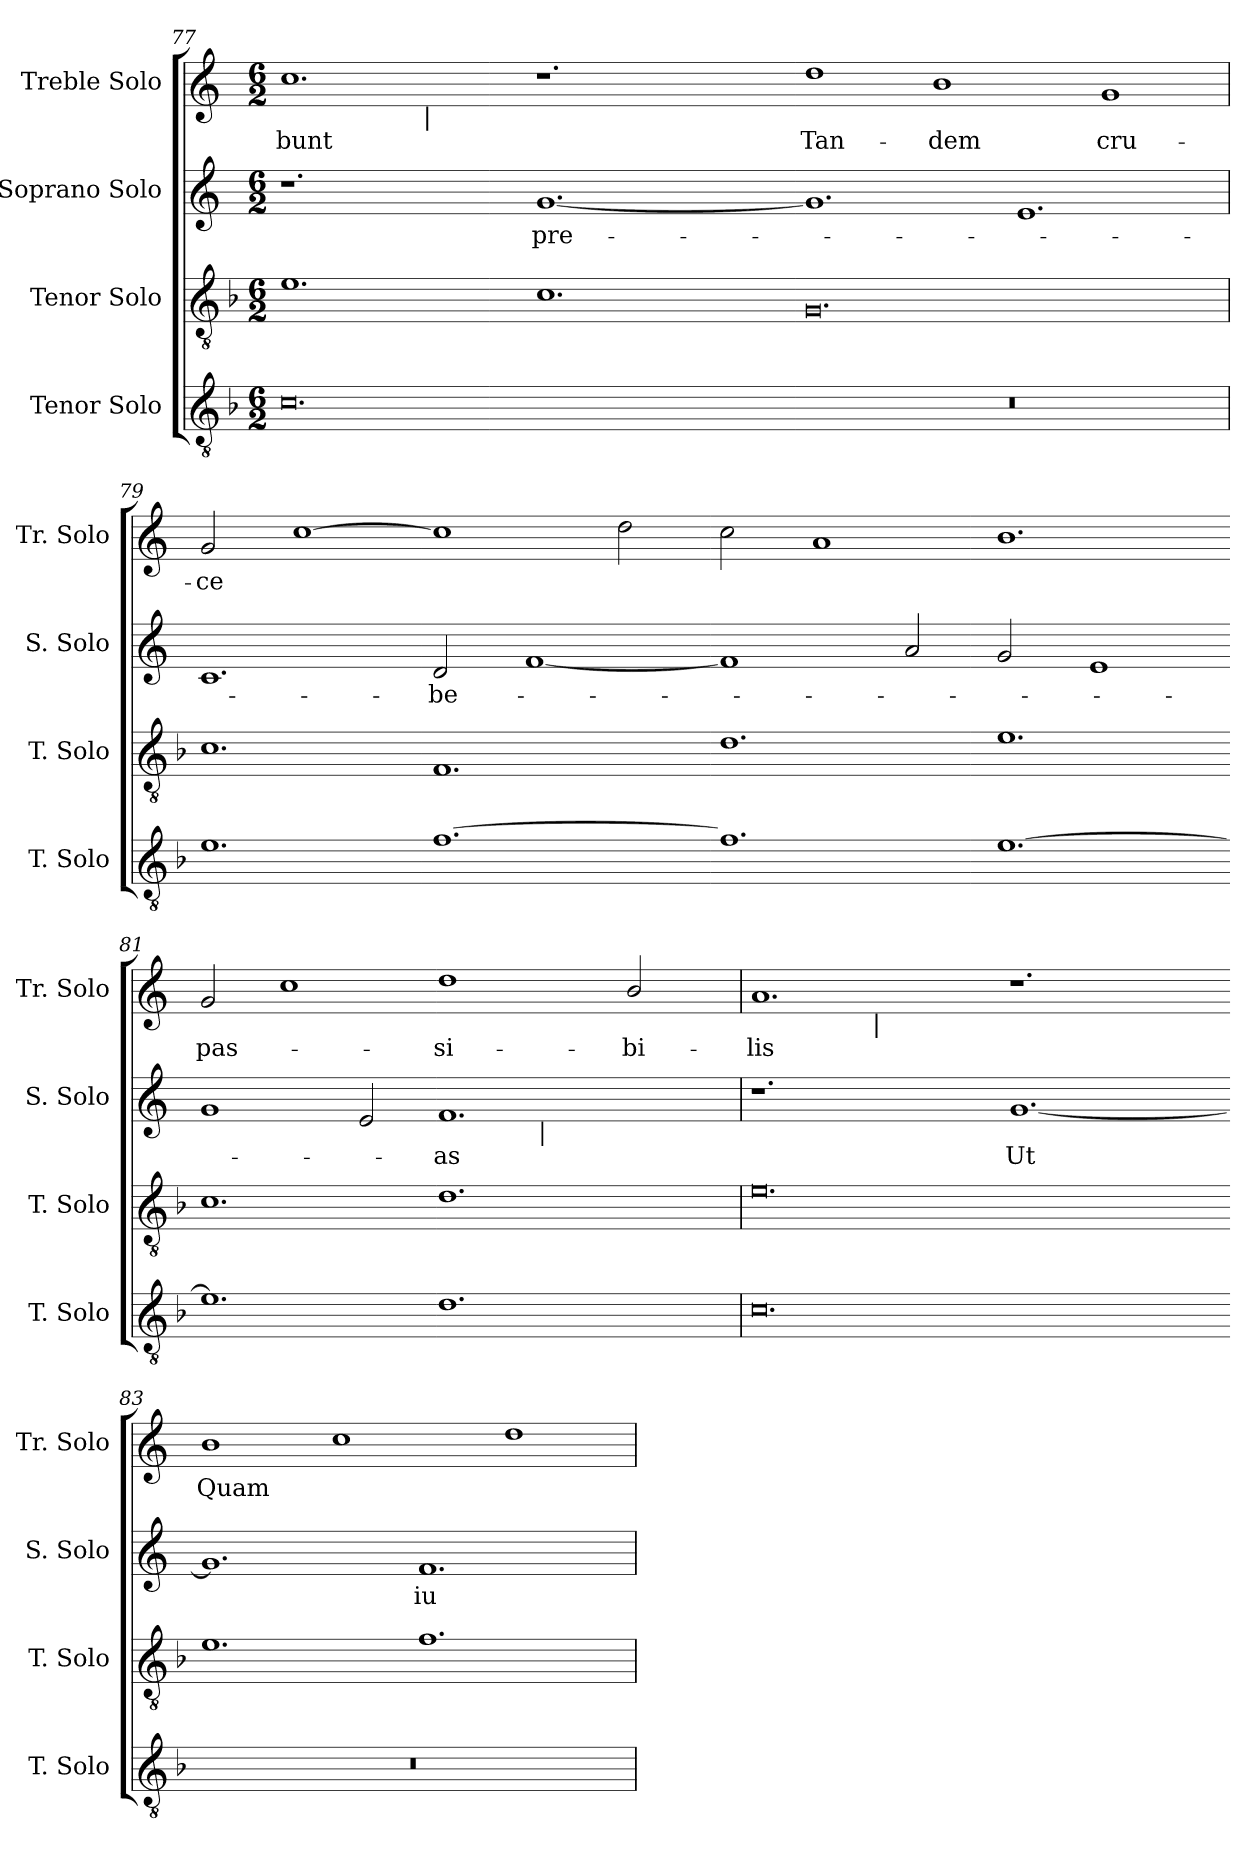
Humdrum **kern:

**kern	**kern	**kern	**text	**kern	**text
*part4	*part3	*part2	*part2	*part1	*part1
*staff4	*staff3	*staff2	*staff2	*staff1	*staff1
*I"Tenor Solo	*I"Tenor Solo	*I"Soprano Solo	*	*I"Treble Solo	*
*I'T. Solo	*I'T. Solo	*I'S. Solo	*	*I'Tr. Solo	*
!!LO:LB:g=z
*clefGv2	*clefGv2	*clefG2	*	*clefG2	*
*ITrd7c12	*ITrd7c12	*	*	*	*
*k[b-]	*k[b-]	*k[]	*	*k[]	*
*F:	*F:	*C:	*	*C:	*
*M6/2	*M6/2	*M6/2	*	*M6/2	*
=77	=77	=77	=77	=77	=77
!	!	!	!	!LO:TX:b:i:t=-	!
!	!	!	!	!	!LO:LY:b:color=#000000
*	*	*	*	*^	*
0.Ci	1.Ei	1.r	.	1.cci	2ryy	-bunt
.	.	.	.	.	8ryy	.
.	.	.	.	.	32..ryy	.
!	!	!	!	!	!LO:TX:b:i:t=|	!
.	.	.	.	.	1ryy	.
!	!	!	!LO:LY:b:color=#000000	!	!	!
.	1.Ci	[<1.gi	pre-	1.r	.	.
.	.	.	.	.	1ryy	.
.	.	.	.	.	4ryy	.
.	.	.	.	.	16ryy	.
.	.	.	.	.	128ryy	.
=78-	=78-	=78-	=78-	=78-	=78-	=78-
!LO:N:vis=1	!	!	!	!	!	!
*	*	*	*	*v	*v	*
*	*	*	*	*^	*
!	!	!	!	!	!	!LO:LY:b:color=#000000
*	*	*	*	*v	*v	*
0.r	0.GGi	1.gi]	.	1ddi	Tan-
!	!	!	!	!	!LO:LY:b:color=#000000
.	.	.	.	1bi	-dem
.	.	1.ei	.	.	.
!	!	!	!	!	!LO:LY:b:color=#000000
.	.	.	.	1gi	cru-
=79	=79	=79	=79	=79	=79
!	!	!	!	!	!LO:LY:b:color=#000000
1.Ei	1.Ci	1.ci	.	2gi/	-ce
.	.	.	.	[>1cci	.
!	!	!	!LO:LY:b:color=#000000	!	!
[>1.Fi	1.FFi	2di/	-be-	1cci]	.
.	.	[<1fi	.	.	.
.	.	.	.	2ddi\	.
=80-	=80-	=80-	=80-	=80-	=80-
1.Fi]	1.Di	1fi]	.	2cci\	.
.	.	.	.	1ai	.
.	.	2ai/	.	.	.
[>1.Ei	1.Ei	2gi/	.	1.bi	.
.	.	1ei	.	.	.
=81-	=81-	=81-	=81-	=81-	=81-
!	!	!	!	!	!LO:LY:b:color=#000000
*	*	*^	*	*	*
1.Ei]	1.Ci	1gi	1ryy	.	2gi/	pas-
.	.	.	.	.	1cci	.
.	.	2ei/	2ryy	.	.	.
!	!	!	!	!LO:LY:b:color=#000000	!	!
!	!	!	!	!	!	!LO:LY:b:color=#000000
1.Di	1.Di	1.fi	4ryy	-as	1ddi	-si-
.	.	.	8ryy	.	.	.
.	.	.	64ryy	.	.	.
.	.	.	256ryy	.	.	.
!	!	!	!LO:TX:b:i:t=|	!	!	!
.	.	.	1ryy	.	.	.
!	!	!	!	!	!	!LO:LY:b:color=#000000
.	.	.	.	.	2bi/	-bi-
.	.	.	16ryy	.	.	.
.	.	.	32ryy	.	.	.
.	.	.	128.ryy	.	.	.
*	*	*v	*v	*	*	*
!!LO:LB:g=z
=82	=82	=82	=82	=82	=82
*	*	*^	*	*	*
!	!	!	!	!	!LO:TX:b:i:t=-	!
!	!	!	!	!	!	!LO:LY:b:color=#000000
*	*	*v	*v	*	*^	*
0.Ci	0.Ei	1.r	.	1.ai	4ryy	-lis
.	.	.	.	.	8ryy	.
.	.	.	.	.	16ryy	.
.	.	.	.	.	64ryy	.
.	.	.	.	.	512ryy	.
!	!	!	!	!	!LO:TX:b:i:t=|	!
.	.	.	.	.	1ryy	.
.	.	.	.	.	1ryy	.
!	!	!	!LO:LY:b:color=#000000	!	!	!
.	.	[<1.gi	Ut	1.r	.	.
.	.	.	.	.	2ryy	.
.	.	.	.	.	32ryy	.
.	.	.	.	.	128..ryy	.
=83-	=83-	=83-	=83-	=83-	=83-	=83-
!LO:N:vis=1	!	!	!	!	!	!
*	*	*	*	*v	*v	*
*	*	*	*	*^	*
!	!	!	!	!	!	!LO:LY:b:color=#000000
*	*	*	*	*v	*v	*
0.r	1.Ei	1.gi]	.	1bi	Quam
.	.	.	.	1cci	.
!	!	!	!LO:LY:b:color=#000000	!	!
.	1.Fi	1.fi	iu-	.	.
.	.	.	.	1ddi	.
=	=	=	=	=	=
*-	*-	*-	*-	*-	*-
